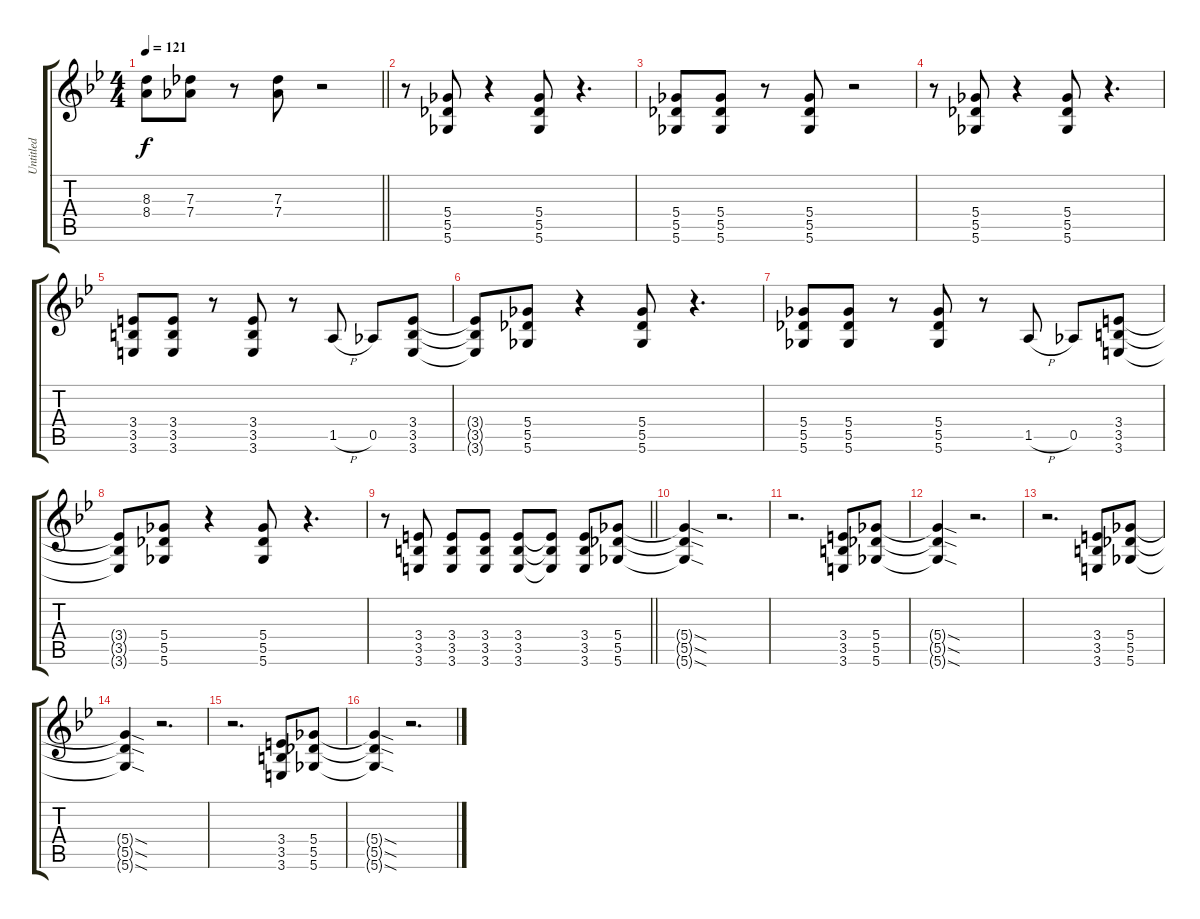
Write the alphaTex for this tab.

\track ("Untitled" "Untitled") {instrument distortionguitar}
\staff {score tabs}
\tuning (Eb4 Bb3 Gb3 Db3 Ab2 Db2) {hide}
\ts (4 4)
\tempo 121
\clef g2
\barLineRight lightlight
\ks bb
(8.3 8.4).8{dy f} (7.3 7.4).8 r.8 (7.3 7.4).8 r.2 |
r.8 (5.4 5.5 5.6).8 r.4 (5.4 5.5 5.6).8 r.4{d} |
(5.4 5.5 5.6).8 (5.4 5.5 5.6).8 r.8 (5.4 5.5 5.6).8 r.2 |
r.8 (5.4 5.5 5.6).8 r.4 (5.4 5.5 5.6).8 r.4{d} |
(3.4 3.5 3.6).8 (3.4 3.5 3.6).8 r.8 (3.4 3.5 3.6).8 r.8 1.5{h}.8 0.5.8 (3.4 3.5 3.6).8 |
(3.4{t} 3.5{t} 3.6{t}).8 (5.4 5.5 5.6).8 r.4 (5.4 5.5 5.6).8 r.4{d} |
(5.4 5.5 5.6).8 (5.4 5.5 5.6).8 r.8 (5.4 5.5 5.6).8 r.8 1.5{h}.8 0.5.8 (3.4 3.5 3.6).8 |
(3.4{t} 3.5{t} 3.6{t}).8 (5.4 5.5 5.6).8 r.4 (5.4 5.5 5.6).8 r.4{d} |
\barLineRight lightlight
r.8 (3.4 3.5 3.6).8 (3.4 3.5 3.6).8 (3.4 3.5 3.6).8 (3.4 3.5 3.6).8 (3.4{t} 3.5{t} 3.6{t}).8 (3.4 3.5 3.6).8 (5.4 5.5 5.6).8 |
(5.4{sod t} 5.5{sod t} 5.6{sod t}).4 r.2{d} |
r.2{d} (3.4 3.5 3.6).8 (5.4 5.5 5.6).8 |
(5.4{sod t} 5.5{sod t} 5.6{sod t}).4 r.2{d} |
r.2{d} (3.4 3.5 3.6).8 (5.4 5.5 5.6).8 |
(5.4{sod t} 5.5{sod t} 5.6{sod t}).4 r.2{d} |
r.2{d} (3.4 3.5 3.6).8 (5.4 5.5 5.6).8 |
(5.4{sod t} 5.5{sod t} 5.6{sod t}).4 r.2{d}
